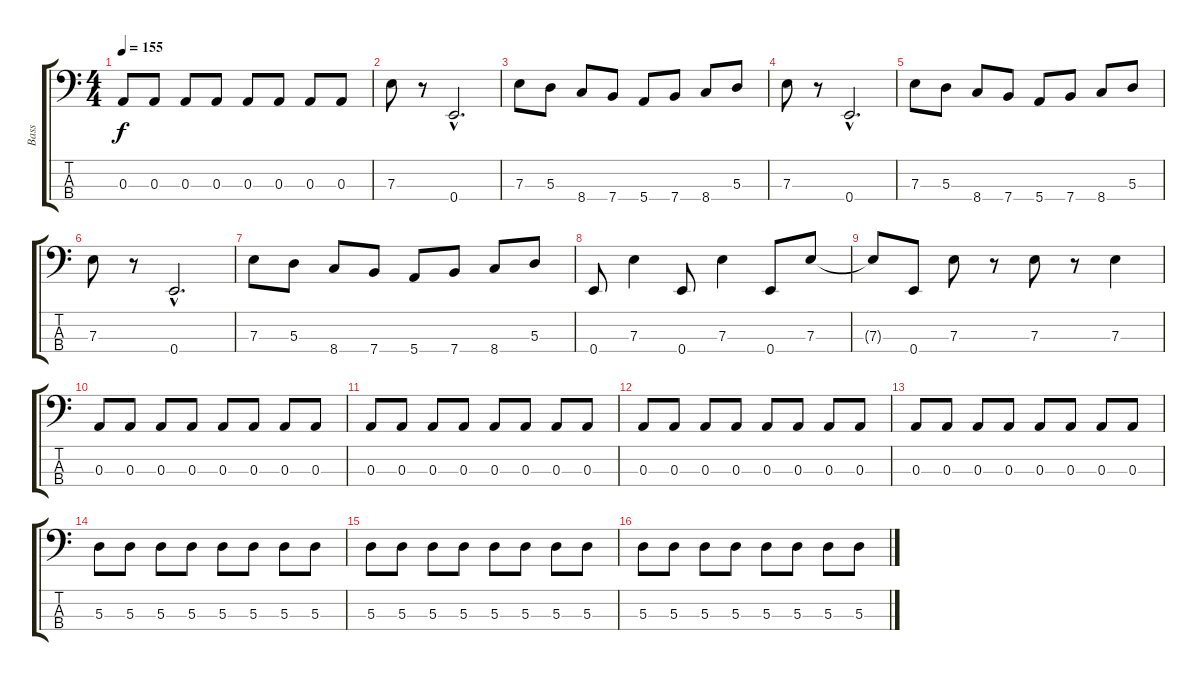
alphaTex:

\track ("Bass" "Bass") {instrument electricbassfinger}
\staff {score tabs}
\tuning (G2 D2 A1 E1) {hide}
\ts (4 4)
\tempo 155
\clef f4
\ks c
0.3.8{dy f} 0.3.8 0.3.8 0.3.8 0.3.8 0.3.8 0.3.8 0.3.8 |
7.3.8 r.8 0.4{hac}.2{d} |
7.3.8 5.3.8 8.4.8 7.4.8 5.4.8 7.4.8 8.4.8 5.3.8 |
7.3.8 r.8 0.4{hac}.2{d} |
7.3.8 5.3.8 8.4.8 7.4.8 5.4.8 7.4.8 8.4.8 5.3.8 |
7.3.8 r.8 0.4{hac}.2{d} |
7.3.8 5.3.8 8.4.8 7.4.8 5.4.8 7.4.8 8.4.8 5.3.8 |
0.4.8 7.3.4 0.4.8 7.3.4 0.4.8 7.3.8 |
7.3{t}.8 0.4.8 7.3.8 r.8 7.3.8 r.8 7.3.4 |
0.3.8 0.3.8 0.3.8 0.3.8 0.3.8 0.3.8 0.3.8 0.3.8 |
0.3.8 0.3.8 0.3.8 0.3.8 0.3.8 0.3.8 0.3.8 0.3.8 |
0.3.8 0.3.8 0.3.8 0.3.8 0.3.8 0.3.8 0.3.8 0.3.8 |
0.3.8 0.3.8 0.3.8 0.3.8 0.3.8 0.3.8 0.3.8 0.3.8 |
5.3.8 5.3.8 5.3.8 5.3.8 5.3.8 5.3.8 5.3.8 5.3.8 |
5.3.8 5.3.8 5.3.8 5.3.8 5.3.8 5.3.8 5.3.8 5.3.8 |
5.3.8 5.3.8 5.3.8 5.3.8 5.3.8 5.3.8 5.3.8 5.3.8
